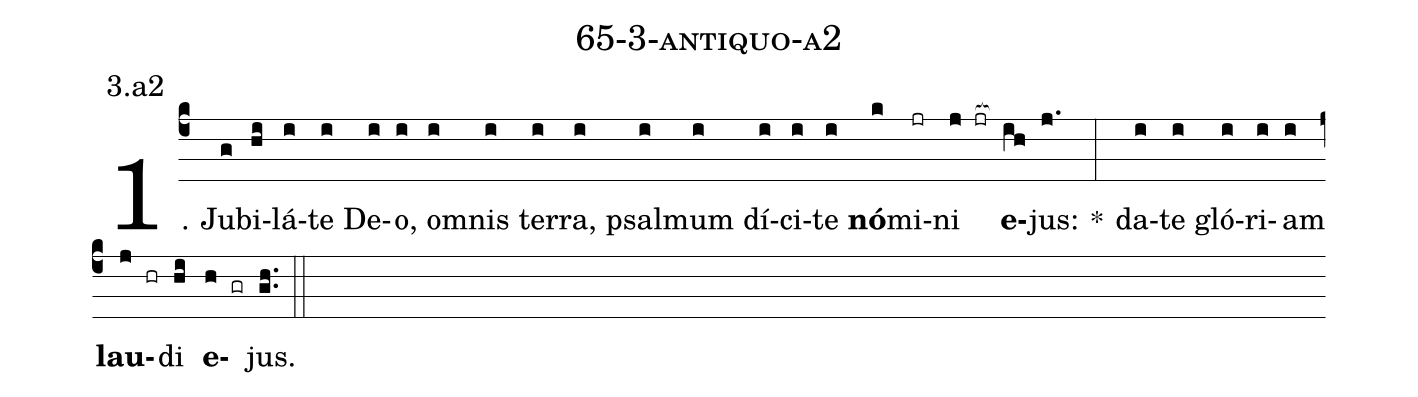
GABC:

name: 65-3-antiquo-a2;
annotation: 3.a2;
%%
(c4)1. Ju(g)bi(hi)lá(i)te(i) De(i)o,(i) om(i)nis(i) ter(i)ra,(i) psal(i)mum(i) dí(i)ci(i)te(i) <b>nó</b>(k)mi(jr)ni(j jr[ocb:1{]) <b>e</b>(ih[ocb:0}])jus:(j.) *(:) da(i)te(i) gló(i)ri(i)am(i) <b>lau</b>(j hr)di(hi) <b>e</b>(h gr)jus.(gh..) (::)
